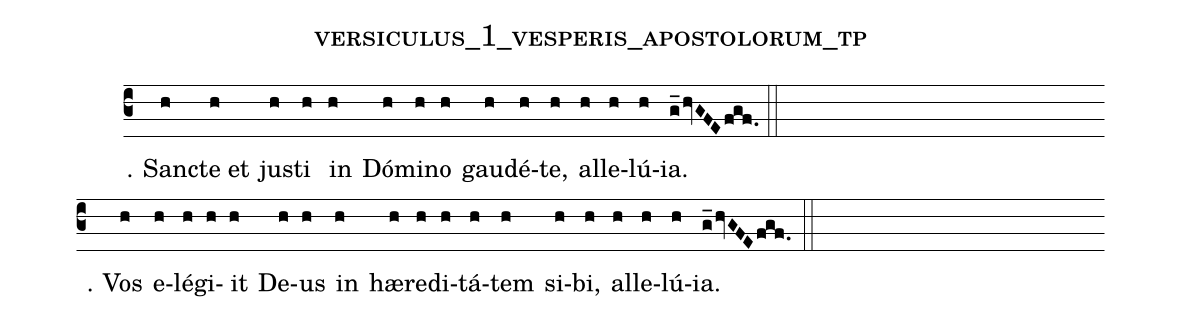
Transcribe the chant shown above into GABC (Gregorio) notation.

name:versiculus_1_vesperis_apostolorum_tp;
%%
(c3) ℣. San(h)cte et(h) ju(h)sti(h) in(h)  Dó(h)mi(h)no(h) gau(h)dé(h)te,(h) al(h)le(h)lú(h)ia.(g_hvGFEfgf.) (::) (Z-)
℟. Vos(h) e(h)lé(h)gi(h)it(h) De(h)us(h) in(h) hæ(h)re(h)di(h)tá(h)tem(h) si(h)bi,(h) al(h)le(h)lú(h)ia.(g_hvGFEfgf.) (::)
